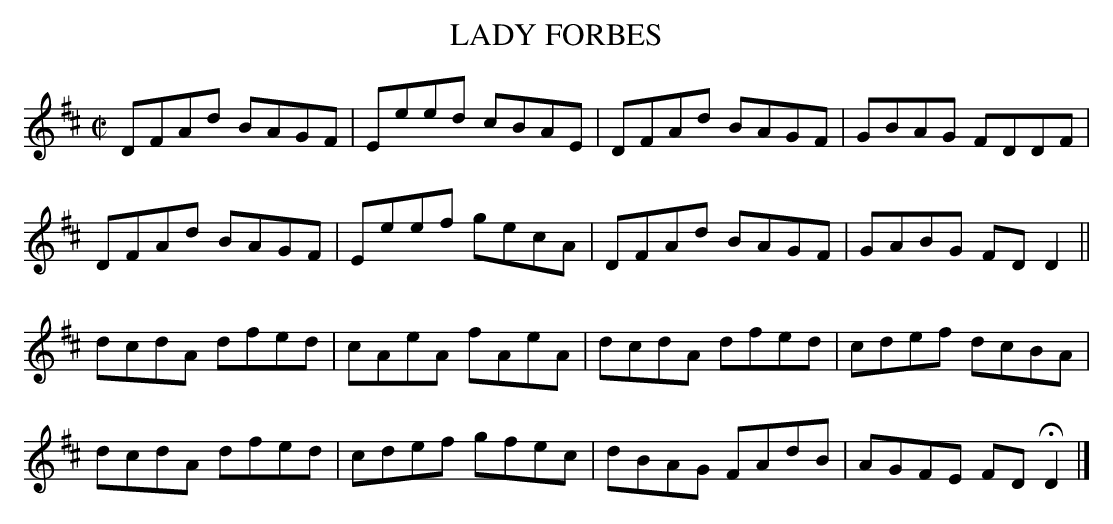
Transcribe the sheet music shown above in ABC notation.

X:1
T:LADY FORBES
M:C|
L:1/8
K:D
DFAd BAGF|Eeed cBAE|DFAd BAGF|GBAG FDDF|
DFAd BAGF|Eeef gecA|DFAd BAGF|GABG FDD2||
dcdA dfed|cAeA fAeA|dcdA dfed|cdef dcBA|
dcdA dfed|cdef gfec|dBAG FAdB|AGFE FDHD2|]
